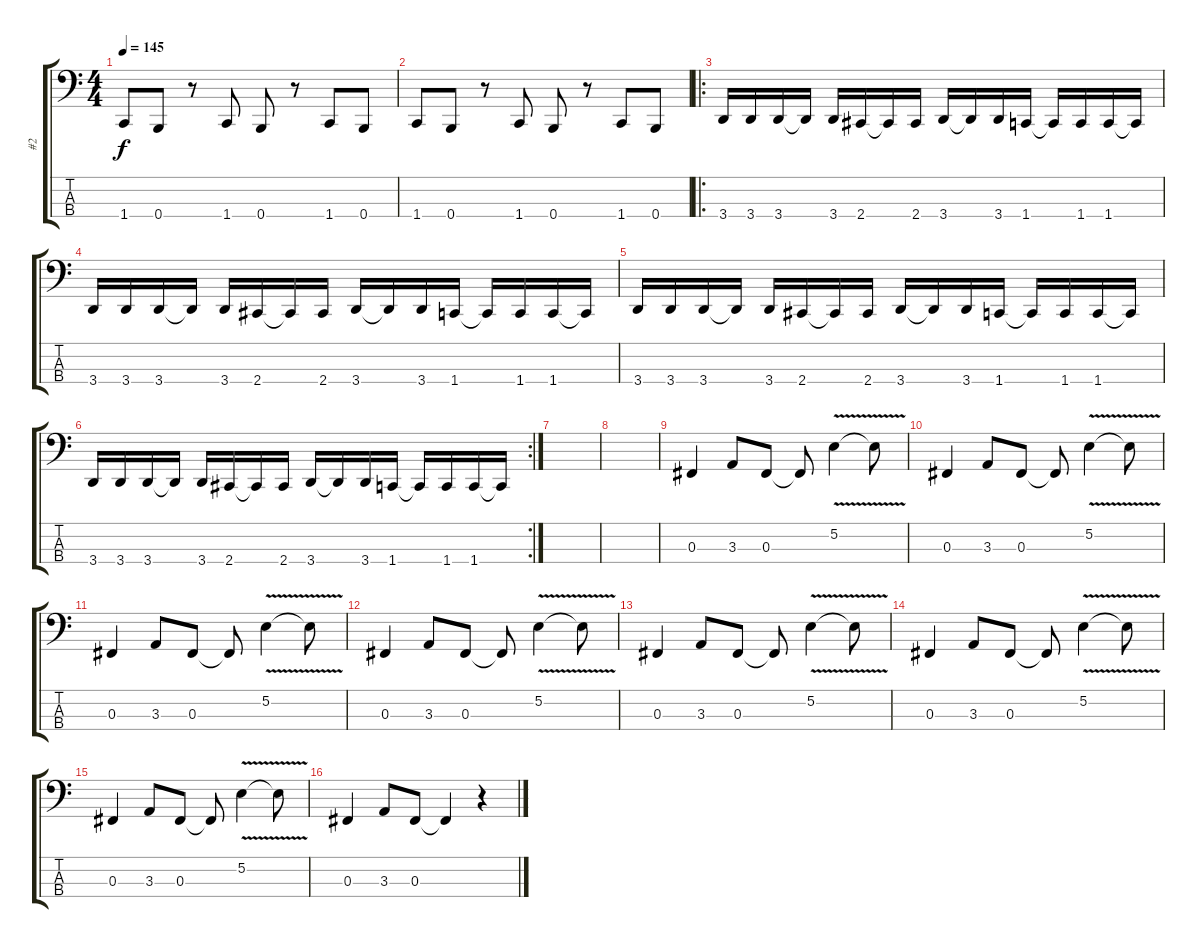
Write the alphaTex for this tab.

\track ("#2" "#2") {instrument electricbasspick}
\staff {score tabs}
\tuning (E2 B1 Gb1 B0) {hide}
\ts (4 4)
\tempo 145
\clef f4
\ks c
1.4.8{dy f} 0.4.8 r.8 1.4.8 0.4.8 r.8 1.4.8 0.4.8 |
1.4.8 0.4.8 r.8 1.4.8 0.4.8 r.8 1.4.8 0.4.8 |
\ro
3.4.16{instrument electricbasspick} 3.4.16 3.4.16 3.4{t}.16 3.4.16 2.4.16 2.4{t}.16 2.4.16 3.4.16 3.4{t}.16 3.4.16 1.4.16 1.4{t}.16 1.4.16 1.4.16 1.4{t}.16 |
3.4.16 3.4.16 3.4.16 3.4{t}.16 3.4.16 2.4.16 2.4{t}.16 2.4.16 3.4.16 3.4{t}.16 3.4.16 1.4.16 1.4{t}.16 1.4.16 1.4.16 1.4{t}.16 |
3.4.16 3.4.16 3.4.16 3.4{t}.16 3.4.16 2.4.16 2.4{t}.16 2.4.16 3.4.16 3.4{t}.16 3.4.16 1.4.16 1.4{t}.16 1.4.16 1.4.16 1.4{t}.16 |
\rc 2
3.4.16 3.4.16 3.4.16 3.4{t}.16 3.4.16 2.4.16 2.4{t}.16 2.4.16 3.4.16 3.4{t}.16 3.4.16 1.4.16 1.4{t}.16 1.4.16 1.4.16 1.4{t}.16 |
|
|
0.3.4{volume 10 balance 16} 3.3.8 0.3.8 0.3{t}.8 5.2{v}.4 5.2{t}.8 |
0.3.4 3.3.8 0.3.8 0.3{t}.8 5.2{v}.4 5.2{t}.8 |
0.3.4 3.3.8 0.3.8 0.3{t}.8 5.2{v}.4 5.2{t}.8 |
0.3.4 3.3.8 0.3.8 0.3{t}.8 5.2{v}.4 5.2{t}.8 |
0.3.4 3.3.8 0.3.8 0.3{t}.8 5.2{v}.4 5.2{t}.8 |
0.3.4 3.3.8 0.3.8 0.3{t}.8 5.2{v}.4 5.2{t}.8 |
0.3.4 3.3.8 0.3.8 0.3{t}.8 5.2{v}.4 5.2{t}.8 |
0.3.4 3.3.8 0.3.8 0.3{t}.4 r.4
